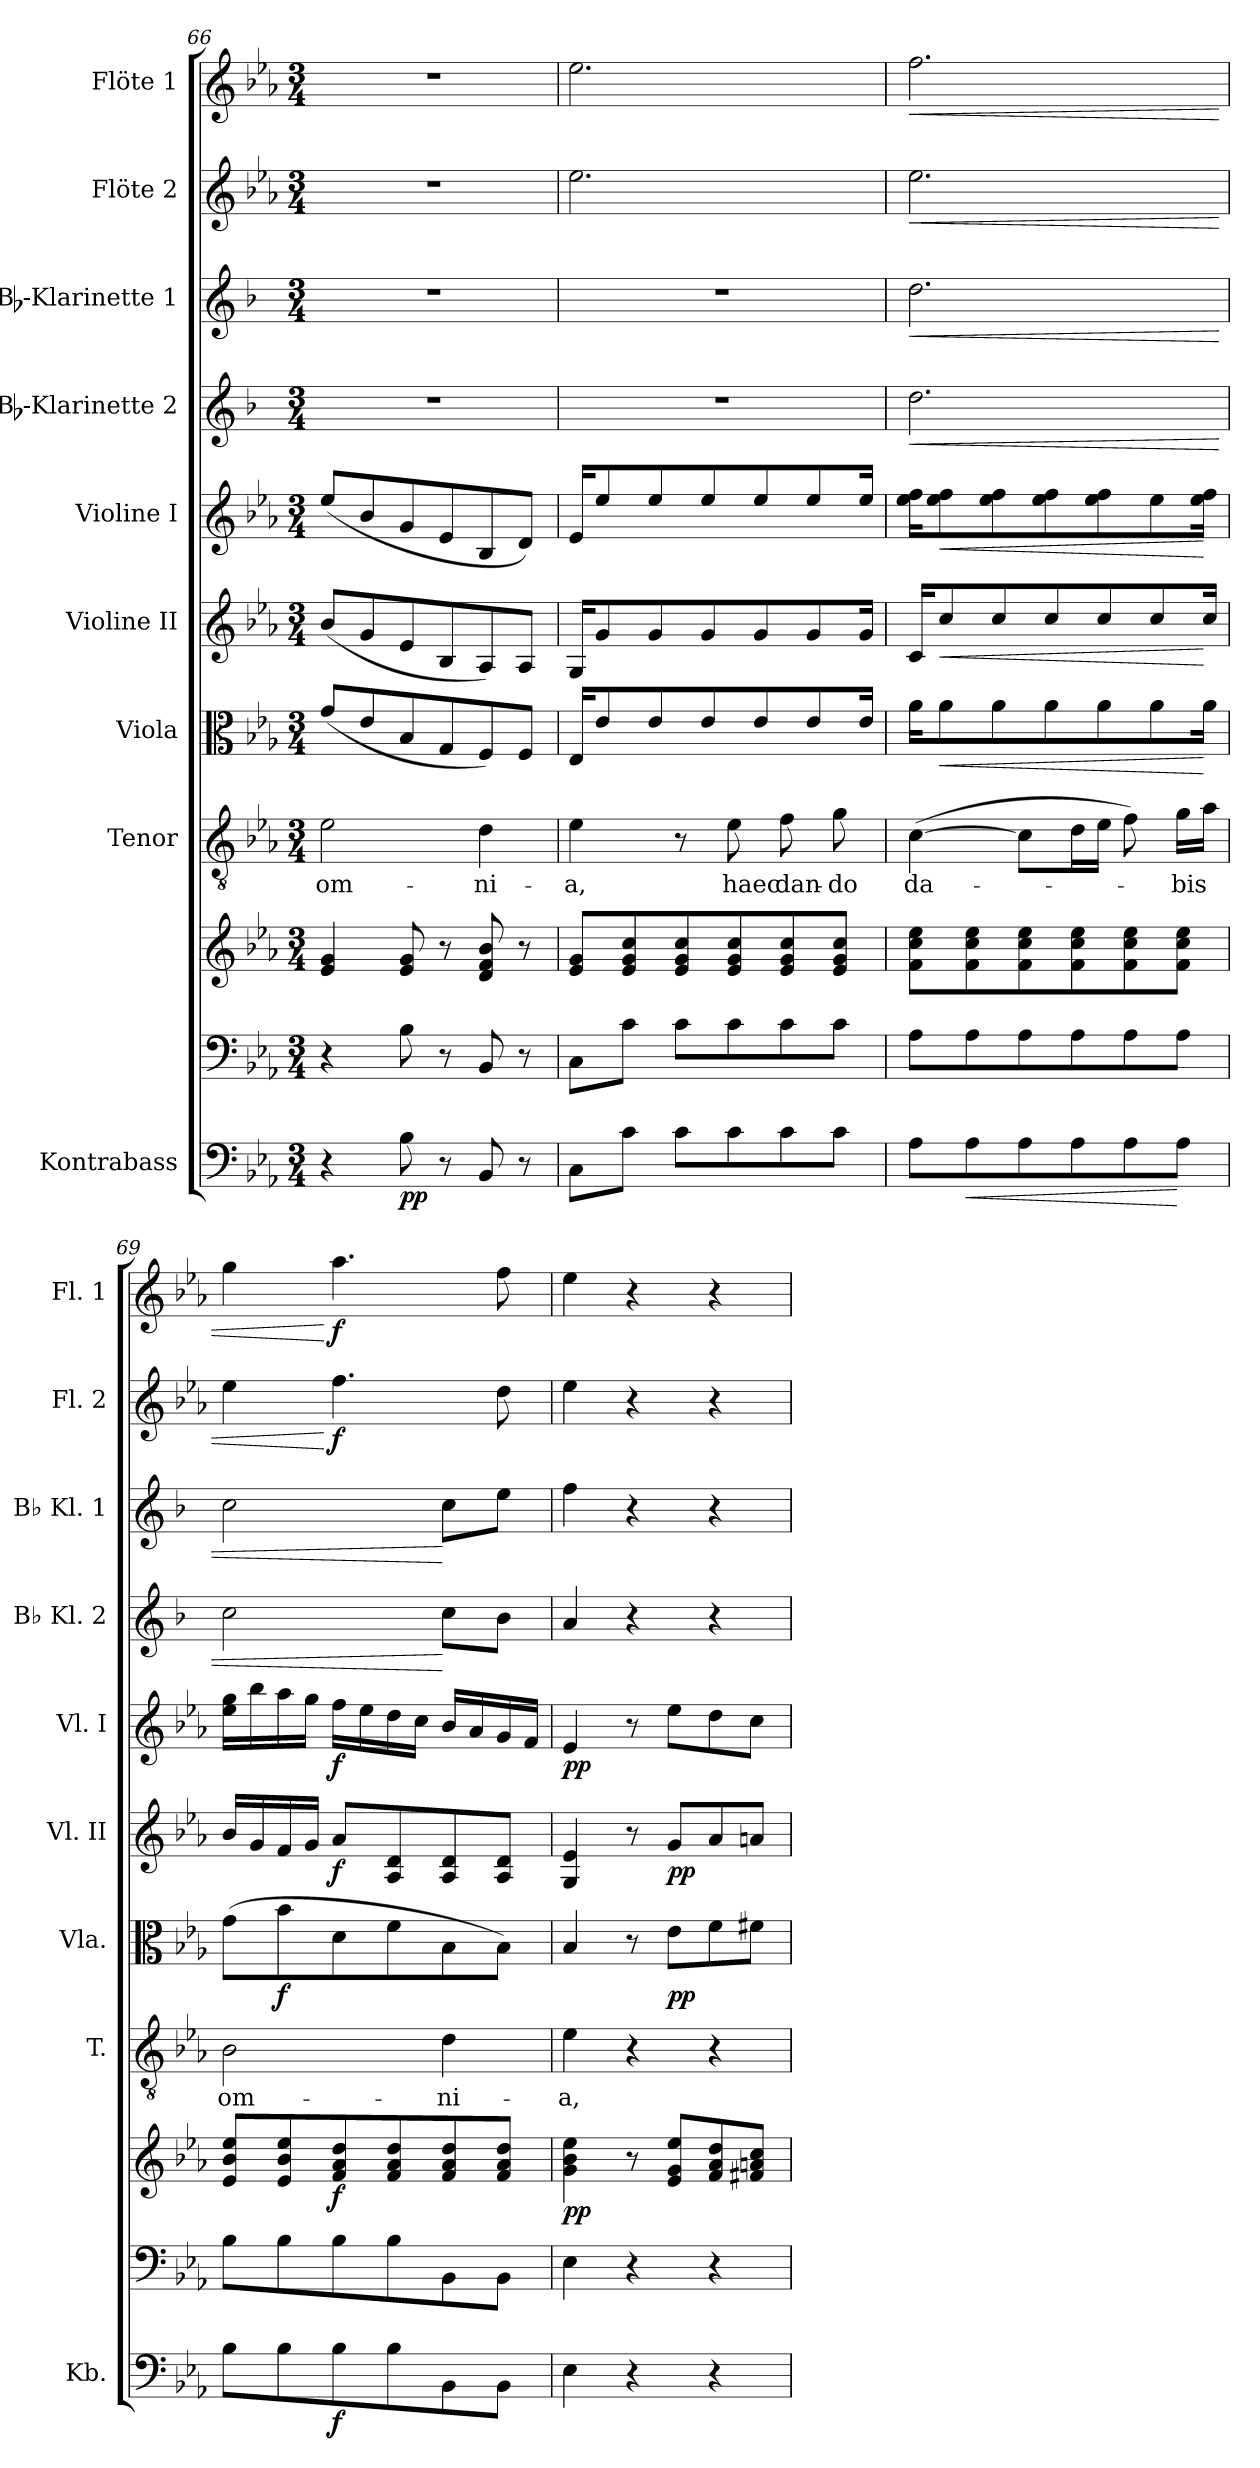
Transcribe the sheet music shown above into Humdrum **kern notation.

**kern	**dynam	**kern	**kern	**dynam	**kern	**text	**kern	**dynam	**kern	**dynam	**kern	**dynam	**kern	**dynam	**kern	**dynam	**kern	**dynam	**kern	**dynam
*part10	*part10	*part9	*part9	*part9	*part8	*part8	*part7	*part7	*part6	*part6	*part5	*part5	*part4	*part4	*part3	*part3	*part2	*part2	*part1	*part1
*staff11	*staff11	*staff10	*staff9	*staff9/10	*staff8	*staff8	*staff7	*staff7	*staff6	*staff6	*staff5	*staff5	*staff4	*staff4	*staff3	*staff3	*staff2	*staff2	*staff1	*staff1
*I"Kontrabass	*	*	*	*	*I"Tenor	*	*I"Viola	*	*I"Violine II	*	*I"Violine I	*	*I"Bb-Klarinette 2	*	*I"Bb-Klarinette 1	*	*I"Flöte 2	*	*I"Flöte 1	*
*I'Kb.	*	*	*	*	*I'T.	*	*I'Vla.	*	*I'Vl. II	*	*I'Vl. I	*	*I'Bb Kl. 2	*	*I'Bb Kl. 1	*	*I'Fl. 2	*	*I'Fl. 1	*
*clefF4	*	*clefF4	*clefG2	*	*clefGv2	*	*clefC3	*	*clefG2	*	*clefG2	*	*clefG2	*	*clefG2	*	*clefG2	*	*clefG2	*
*ITrd7c12	*	*	*	*	*	*	*	*	*	*	*	*	*ITrd1c2	*	*ITrd1c2	*	*	*	*	*
*k[b-e-a-]	*	*k[b-e-a-]	*k[b-e-a-]	*	*k[b-e-a-]	*	*k[b-e-a-]	*	*k[b-e-a-]	*	*k[b-e-a-]	*	*k[b-e-a-]	*	*k[b-e-a-]	*	*k[b-e-a-]	*	*k[b-e-a-]	*
*E-:	*	*E-:	*E-:	*	*E-:	*	*E-:	*	*E-:	*	*E-:	*	*E-:	*	*E-:	*	*E-:	*	*E-:	*
*M3/4	*	*M3/4	*M3/4	*	*M3/4	*	*M3/4	*	*M3/4	*	*M3/4	*	*M3/4	*	*M3/4	*	*M3/4	*	*M3/4	*
=66	=66	=66	=66	=66	=66	=66	=66	=66	=66	=66	=66	=66	=66	=66	=66	=66	=66	=66	=66	=66
!	!	!	!	!	!	!LO:LY:b	!	!	!	!	!	!	!	!	!	!	!	!	!	!
4r	.	4r	4e-/ 4g/	.	2e-\	om-	(<8g/L	.	(<8b-/L	.	(<8ee-/L	.	2.r	.	2.r	.	2.r	.	2.r	.
.	.	.	.	.	.	.	8e-/	.	8g/	.	8b-/	.	.	.	.	.	.	.	.	.
!	!LO:DY:b	!	!	!	!	!	!	!	!	!	!	!	!	!	!	!	!	!	!	!
8BB-\	pp	8B-\	8e-/ 8g/	.	.	.	8B-/	.	8e-/	.	8g/	.	.	.	.	.	.	.	.	.
8r	.	8r	8r	.	.	.	8G/	.	8B-/	.	8e-/	.	.	.	.	.	.	.	.	.
!	!	!	!	!	!	!LO:LY:b	!	!	!	!	!	!	!	!	!	!	!	!	!	!
8BBB-/	.	8BB-/	8d/ 8f/ 8b-/	.	4d\	-ni-	8F/)	.	8A-/)	.	8B-/	.	.	.	.	.	.	.	.	.
8r	.	8r	8r	.	.	.	8F/J	.	8A-/J	.	8d/J)	.	.	.	.	.	.	.	.	.
=67	=67	=67	=67	=67	=67	=67	=67	=67	=67	=67	=67	=67	=67	=67	=67	=67	=67	=67	=67	=67
!	!	!	!	!	!	!LO:LY:b	!	!	!	!	!	!	!	!	!	!	!	!	!	!
8CC\L	.	8C\L	8e-/ 8g/L	.	4e-\	-a,	16E-/KL	.	16G/KL	.	16e-/KL	.	2.r	.	2.r	.	2.ee-\	.	2.ee-\	.
.	.	.	.	.	.	.	8e-/	.	8g/	.	8ee-/	.	.	.	.	.	.	.	.	.
8C\J	.	8c\J	8e-/ 8g/ 8cc/	.	.	.	.	.	.	.	.	.	.	.	.	.	.	.	.	.
.	.	.	.	.	.	.	8e-/	.	8g/	.	8ee-/	.	.	.	.	.	.	.	.	.
8C\L	.	8c\L	8e-/ 8g/ 8cc/	.	8r	.	.	.	.	.	.	.	.	.	.	.	.	.	.	.
.	.	.	.	.	.	.	8e-/	.	8g/	.	8ee-/	.	.	.	.	.	.	.	.	.
!	!	!	!	!	!	!LO:LY:b	!	!	!	!	!	!	!	!	!	!	!	!	!	!
8C\	.	8c\	8e-/ 8g/ 8cc/	.	8e-\	haec	.	.	.	.	.	.	.	.	.	.	.	.	.	.
.	.	.	.	.	.	.	8e-/	.	8g/	.	8ee-/	.	.	.	.	.	.	.	.	.
!	!	!	!	!	!	!LO:LY:b	!	!	!	!	!	!	!	!	!	!	!	!	!	!
8C\	.	8c\	8e-/ 8g/ 8cc/	.	8f\	dan-	.	.	.	.	.	.	.	.	.	.	.	.	.	.
.	.	.	.	.	.	.	8e-/	.	8g/	.	8ee-/	.	.	.	.	.	.	.	.	.
!	!	!	!	!	!	!LO:LY:b	!	!	!	!	!	!	!	!	!	!	!	!	!	!
8C\J	.	8c\J	8e-/ 8g/ 8cc/J	.	8g\	-do	.	.	.	.	.	.	.	.	.	.	.	.	.	.
.	.	.	.	.	.	.	16e-/Jk	.	16g/Jk	.	16ee-/Jk	.	.	.	.	.	.	.	.	.
!!LO:PB:g=z
=68	=68	=68	=68	=68	=68	=68	=68	=68	=68	=68	=68	=68	=68	=68	=68	=68	=68	=68	=68	=68
!	!	!	!	!	!	!LO:LY:b	!	!	!	!	!	!	!	!LO:HP:b	!	!LO:HP:b	!	!LO:HP:b	!	!LO:HP:b
8AA-\L	.	8A-\L	8f\ 8cc\ 8ee-\L	.	(>[4c\	da-	16a-\KL	.	16c/KL	.	16ee-\ 16ff\KL	.	2.cc\	<	2.cc\	<	2.ee-\	<	2.ff\	<
!	!	!	!	!	!	!	!	!LO:HP:b	!	!LO:HP:b	!	!LO:HP:b	!	!	!	!	!	!	!	!
.	.	.	.	.	.	.	8a-\	<	8cc/	<	8ee-\ 8ff\	<	.	.	.	.	.	.	.	.
!	!LO:HP:b	!	!	!	!	!	!	!	!	!	!	!	!	!	!	!	!	!	!	!
8AA-\	<	8A-\	8f\ 8cc\ 8ee-\	.	.	.	.	.	.	.	.	.	.	.	.	.	.	.	.	.
.	.	.	.	.	.	.	8a-\	.	8cc/	.	8ee-\ 8ff\	.	.	.	.	.	.	.	.	.
8AA-\	.	8A-\	8f\ 8cc\ 8ee-\	.	8c\L]	.	.	.	.	.	.	.	.	.	.	.	.	.	.	.
.	.	.	.	.	.	.	8a-\	.	8cc/	.	8ee-\ 8ff\	.	.	.	.	.	.	.	.	.
8AA-\	.	8A-\	8f\ 8cc\ 8ee-\	.	16d\L	.	.	.	.	.	.	.	.	.	.	.	.	.	.	.
.	.	.	.	.	16e-\JJ	.	8a-\	.	8cc/	.	8ee-\ 8ff\	.	.	.	.	.	.	.	.	.
8AA-\	.	8A-\	8f\ 8cc\ 8ee-\	.	8f\)	.	.	.	.	.	.	.	.	.	.	.	.	.	.	.
.	.	.	.	.	.	.	8a-\	.	8cc/	.	8ee-\	.	.	.	.	.	.	.	.	.
!	!	!	!	!	!	!LO:LY:b	!	!	!	!	!	!	!	!	!	!	!	!	!	!
8AA-\J	[	8A-\J	8f\ 8cc\ 8ee-\J	.	16g\LL	-bis	.	.	.	.	.	.	.	.	.	.	.	.	.	.
.	.	.	.	.	16a-\JJ	.	16a-\Jk	[	16cc/Jk	[	16ee-\ 16ff\Jk	[	.	.	.	.	.	.	.	.
=69	=69	=69	=69	=69	=69	=69	=69	=69	=69	=69	=69	=69	=69	=69	=69	=69	=69	=69	=69	=69
!	!	!	!	!	!	!LO:LY:b	!	!	!	!	!	!	!	!	!	!	!	!	!	!
8BB-\L	.	8B-\L	8e-/ 8b-/ 8ee-/L	.	2B-\	om-	(>8g\L	.	16b-/LL	.	16ee-\ 16gg\LL	.	2b-\	.	2b-\	.	4ee-\	.	4gg\	.
.	.	.	.	.	.	.	.	.	16g/	.	16bb-\	.	.	.	.	.	.	.	.	.
!	!	!	!	!	!	!	!	!LO:DY:b	!	!	!	!	!	!	!	!	!	!	!	!
8BB-\	.	8B-\	8e-/ 8b-/ 8ee-/	.	.	.	8b-\	f	16f/	.	16aa-\	.	.	.	.	.	.	.	.	.
.	.	.	.	.	.	.	.	.	16g/JJ	.	16gg\JJ	.	.	.	.	.	.	.	.	.
!	!LO:DY:b	!	!	!LO:DY:b	!	!	!	!	!	!LO:DY:b	!	!LO:DY:b	!	!	!	!	!	!LO:DY:n=1:b	!	!LO:DY:n=1:b
8BB-\	f	8B-\	8f/ 8a-/ 8dd/	f	.	.	8d\	.	8a-/L	f	16ff\LL	f	.	.	.	.	4.ff\	[ f	4.aa-\	[ f
.	.	.	.	.	.	.	.	.	.	.	16ee-\	.	.	.	.	.	.	.	.	.
8BB-\	.	8B-\	8f/ 8a-/ 8dd/	.	.	.	8f\	.	8A-/ 8d/	.	16dd\	.	.	.	.	.	.	.	.	.
.	.	.	.	.	.	.	.	.	.	.	16cc\JJ	.	.	.	.	.	.	.	.	.
!	!	!	!	!	!	!LO:LY:b	!	!	!	!	!	!	!	!	!	!	!	!	!	!
8BBB-\	.	8BB-\	8f/ 8a-/ 8dd/	.	4d\	-ni-	8B-\	.	8A-/ 8d/	.	16b-/LL	.	8b-\L	[	8b-\L	[	.	.	.	.
.	.	.	.	.	.	.	.	.	.	.	16a-/	.	.	.	.	.	.	.	.	.
8BBB-\J	.	8BB-\J	8f/ 8a-/ 8dd/J	.	.	.	8B-\J)	.	8A-/ 8d/J	.	16g/	.	8a-\J	.	8dd\J	.	8dd\	.	8ff\	.
.	.	.	.	.	.	.	.	.	.	.	16f/JJ	.	.	.	.	.	.	.	.	.
=70	=70	=70	=70	=70	=70	=70	=70	=70	=70	=70	=70	=70	=70	=70	=70	=70	=70	=70	=70	=70
!	!	!	!	!LO:DY:b	!	!LO:LY:b	!	!	!	!	!	!LO:DY:b	!	!	!	!	!	!	!	!
4EE-\	.	4E-\	4g\ 4b-\ 4ee-\	pp	4e-\	-a,	4B-/	.	4G/ 4e-/	.	4e-/	pp	4g/	.	4ee-\	.	4ee-\	.	4ee-\	.
4r	.	4r	8r	.	4r	.	8r	.	8r	.	8r	.	4r	.	4r	.	4r	.	4r	.
!	!	!	!	!	!	!	!	!LO:DY:b	!	!LO:DY:b	!	!	!	!	!	!	!	!	!	!
.	.	.	8e-/ 8g/ 8ee-/L	.	.	.	8e-\L	pp	8g/L	pp	8ee-\L	.	.	.	.	.	.	.	.	.
4r	.	4r	8f/ 8a-/ 8dd/	.	4r	.	8f\	.	8a-/	.	8dd\	.	4r	.	4r	.	4r	.	4r	.
.	.	.	8f#X/ 8an/ 8cc/J	.	.	.	8f#X\J	.	8an/J	.	8cc\J	.	.	.	.	.	.	.	.	.
=	=	=	=	=	=	=	=	=	=	=	=	=	=	=	=	=	=	=	=	=
*-	*-	*-	*-	*-	*-	*-	*-	*-	*-	*-	*-	*-	*-	*-	*-	*-	*-	*-	*-	*-
